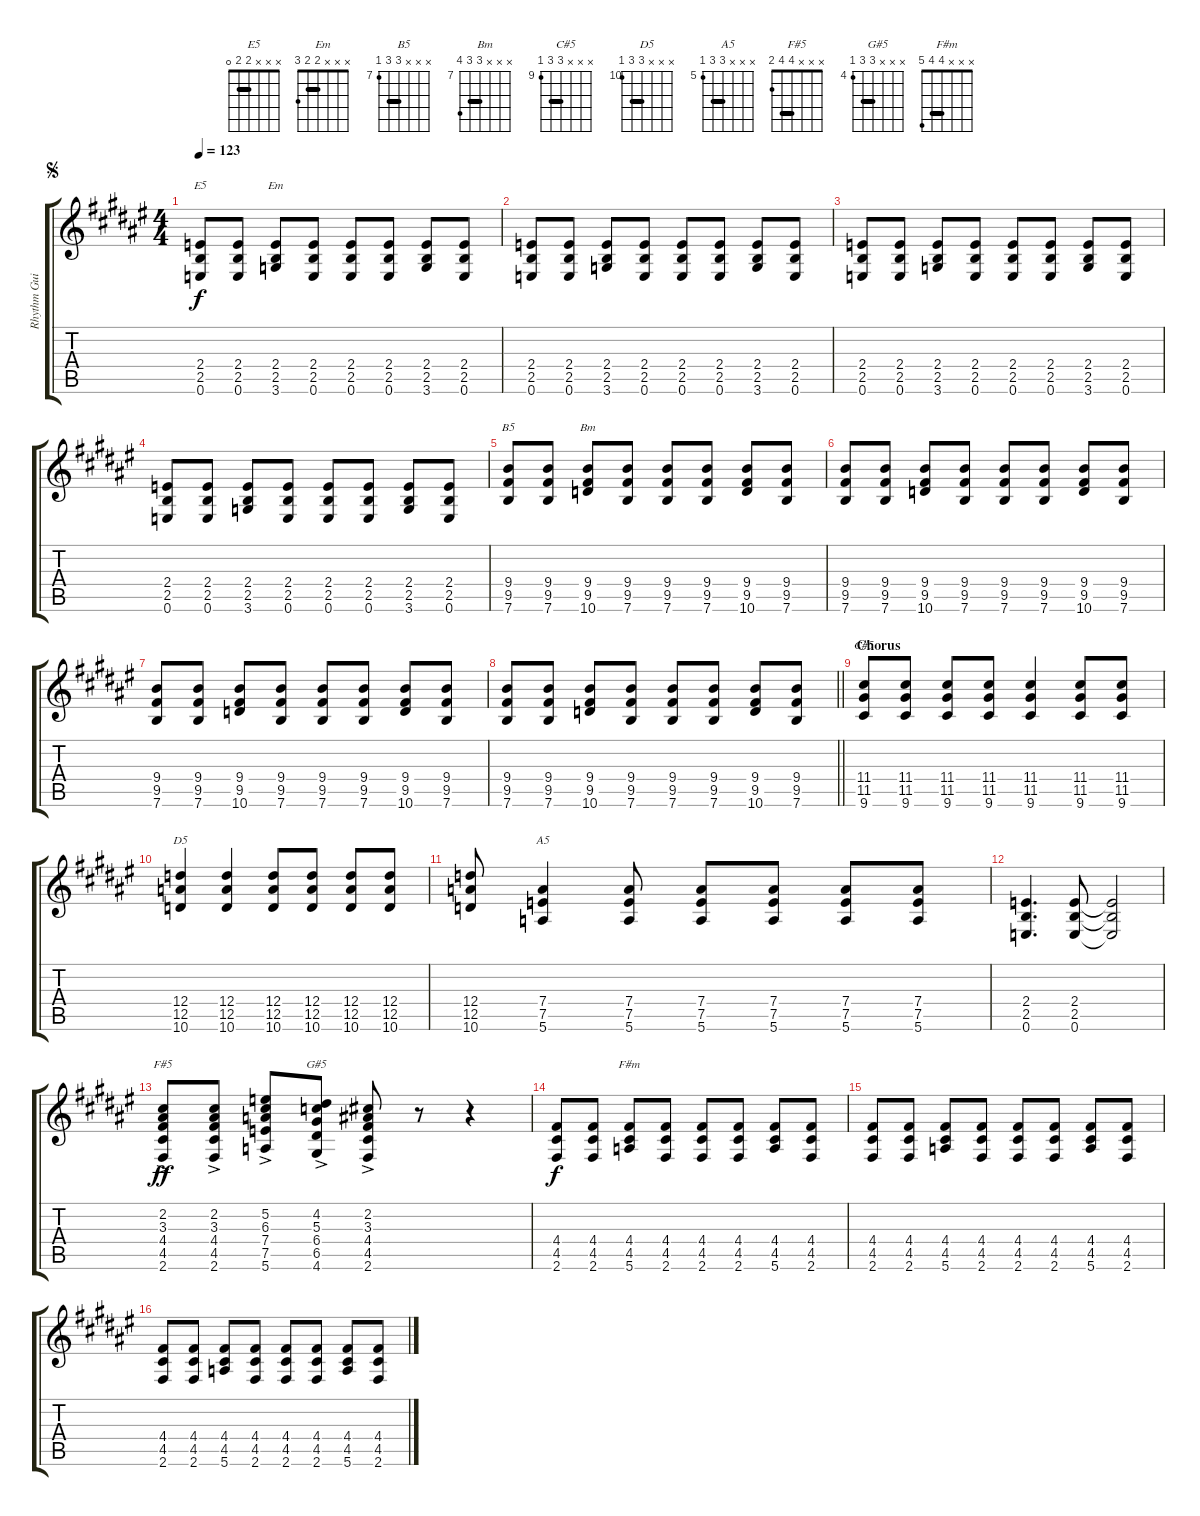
\track ("Rhythm Guitar" "Rhythm Gui") {instrument overdrivenguitar}
\staff {score tabs}
\tuning (E4 B3 G3 D3 A2 E2) {hide}
\chord ("E5" x x x 2 2 0) {barre 2}
\chord ("Em" x x x 2 2 3) {barre 2}
\chord ("B5" x x x 9 9 7) {firstfret 7 barre 9}
\chord ("Bm" x x x 9 9 10) {firstfret 7 barre 9}
\chord ("C#5" x x x 11 11 9) {firstfret 9 barre 11}
\chord ("D5" x x x 12 12 10) {firstfret 10 barre 12}
\chord ("A5" x x x 7 7 5) {firstfret 5 barre 7}
\chord ("F#5" x x x 4 4 2) {barre 4}
\chord ("G#5" x x x 6 6 4) {firstfret 4 barre 6}
\chord ("F#m" x x x 4 4 5) {barre 4}
\ts (4 4)
\jump segno
\tempo 123
\clef g2
\ks f#
(2.4 2.5 0.6).8{ch "E5" dy f} (2.4 2.5 0.6).8 (2.4 2.5 3.6).8{ch "Em"} (2.4 2.5 0.6).8 (2.4 2.5 0.6).8 (2.4 2.5 0.6).8 (2.4 2.5 3.6).8 (2.4 2.5 0.6).8 |
(2.4 2.5 0.6).8 (2.4 2.5 0.6).8 (2.4 2.5 3.6).8 (2.4 2.5 0.6).8 (2.4 2.5 0.6).8 (2.4 2.5 0.6).8 (2.4 2.5 3.6).8 (2.4 2.5 0.6).8 |
(2.4 2.5 0.6).8 (2.4 2.5 0.6).8 (2.4 2.5 3.6).8 (2.4 2.5 0.6).8 (2.4 2.5 0.6).8 (2.4 2.5 0.6).8 (2.4 2.5 3.6).8 (2.4 2.5 0.6).8 |
(2.4 2.5 0.6).8 (2.4 2.5 0.6).8 (2.4 2.5 3.6).8 (2.4 2.5 0.6).8 (2.4 2.5 0.6).8 (2.4 2.5 0.6).8 (2.4 2.5 3.6).8 (2.4 2.5 0.6).8 |
(9.4 9.5 7.6).8{ch "B5"} (9.4 9.5 7.6).8 (9.4 9.5 10.6).8{ch "Bm"} (9.4 9.5 7.6).8 (9.4 9.5 7.6).8 (9.4 9.5 7.6).8 (9.4 9.5 10.6).8 (9.4 9.5 7.6).8 |
(9.4 9.5 7.6).8 (9.4 9.5 7.6).8 (9.4 9.5 10.6).8 (9.4 9.5 7.6).8 (9.4 9.5 7.6).8 (9.4 9.5 7.6).8 (9.4 9.5 10.6).8 (9.4 9.5 7.6).8 |
(9.4 9.5 7.6).8 (9.4 9.5 7.6).8 (9.4 9.5 10.6).8 (9.4 9.5 7.6).8 (9.4 9.5 7.6).8 (9.4 9.5 7.6).8 (9.4 9.5 10.6).8 (9.4 9.5 7.6).8 |
\barLineRight lightlight
(9.4 9.5 7.6).8 (9.4 9.5 7.6).8 (9.4 9.5 10.6).8 (9.4 9.5 7.6).8 (9.4 9.5 7.6).8 (9.4 9.5 7.6).8 (9.4 9.5 10.6).8 (9.4 9.5 7.6).8 |
\section ("" "Chorus")
(11.4 11.5 9.6).8{ch "C#5"} (11.4 11.5 9.6).8 (11.4 11.5 9.6).8 (11.4 11.5 9.6).8 (11.4 11.5 9.6).4 (11.4 11.5 9.6).8 (11.4 11.5 9.6).8 |
(12.4 12.5 10.6).4{ch "D5"} (12.4 12.5 10.6).4 (12.4 12.5 10.6).8 (12.4 12.5 10.6).8 (12.4 12.5 10.6).8 (12.4 12.5 10.6).8 |
(12.4 12.5 10.6).8 (7.4 7.5 5.6).4{ch "A5"} (7.4 7.5 5.6).8 (7.4 7.5 5.6).8 (7.4 7.5 5.6).8 (7.4 7.5 5.6).8 (7.4 7.5 5.6).8 |
(2.4 2.5 0.6).4{d} (2.4 2.5 0.6).8 (2.4{t} 2.5{t} 0.6{t}).2 |
(2.2{ac} 3.3{ac} 4.4{ac} 4.5{ac} 2.6{ac}).8{ch "F#5" dy ff} (2.2{ac} 3.3{ac} 4.4{ac} 4.5{ac} 2.6{ac}).8 (5.2{ac} 6.3{ac} 7.4{ac} 7.5{ac} 5.6{ac}).8 (4.2{ac} 5.3{ac} 6.4{ac} 6.5{ac} 4.6{ac}).8{ch "G#5"} (2.2{ac} 3.3{ac} 4.4{ac} 4.5{ac} 2.6{ac}).8 r.8 r.4 |
(4.4 4.5 2.6).8{dy f} (4.4 4.5 2.6).8 (4.4 4.5 5.6).8{ch "F#m"} (4.4 4.5 2.6).8 (4.4 4.5 2.6).8 (4.4 4.5 2.6).8 (4.4 4.5 5.6).8 (4.4 4.5 2.6).8 |
(4.4 4.5 2.6).8 (4.4 4.5 2.6).8 (4.4 4.5 5.6).8 (4.4 4.5 2.6).8 (4.4 4.5 2.6).8 (4.4 4.5 2.6).8 (4.4 4.5 5.6).8 (4.4 4.5 2.6).8 |
(4.4 4.5 2.6).8 (4.4 4.5 2.6).8 (4.4 4.5 5.6).8 (4.4 4.5 2.6).8 (4.4 4.5 2.6).8 (4.4 4.5 2.6).8 (4.4 4.5 5.6).8 (4.4 4.5 2.6).8
